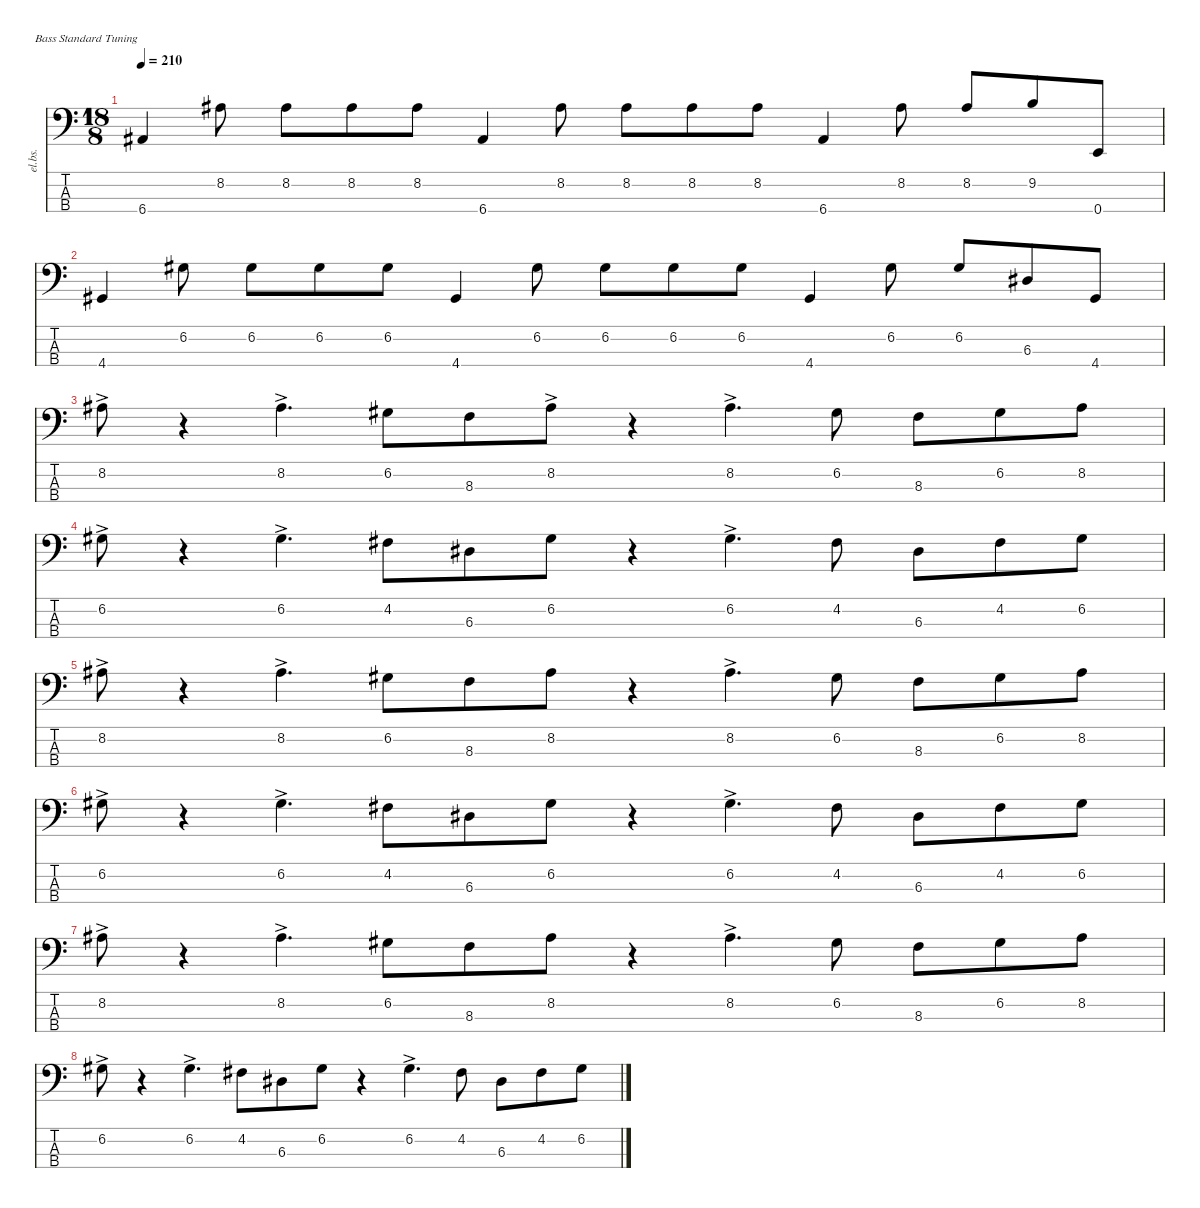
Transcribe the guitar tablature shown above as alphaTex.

\defaultSystemsLayout 4
\hideDynamics
\bracketExtendMode nobrackets
\otherSystemsTrackNameOrientation horizontal
\track ("Bass" "el.bs.") {instrument electricbassfinger}
\staff {score tabs}
\tuning (G2 D2 A1 E1)
\ts (18 8)
\tempo 210
\clef f4
\ks c
6.4{acc #}.4{dy f beam Up} 8.2{acc #}.8{beam Down} 8.2{acc #}.8{beam Down} 8.2{acc #}.8{beam Down} 8.2{acc #}.8{beam Down} 6.4{acc #}.4{beam Up} 8.2{acc #}.8{beam Down} 8.2{acc #}.8{beam Down} 8.2{acc #}.8{beam Down} 8.2{acc #}.8{beam Down} 6.4{acc #}.4{beam Up} 8.2{acc #}.8{beam Down} 8.2{acc #}.8{beam Up} 9.2.8{beam Up} 0.4.8{beam Up} |
4.4{acc #}.4{beam Up} 6.2{acc #}.8{beam Down} 6.2{acc #}.8{beam Down} 6.2{acc #}.8{beam Down} 6.2{acc #}.8{beam Down} 4.4{acc #}.4{beam Up} 6.2{acc #}.8{beam Down} 6.2{acc #}.8{beam Down} 6.2{acc #}.8{beam Down} 6.2{acc #}.8{beam Down} 4.4{acc #}.4{beam Up} 6.2{acc #}.8{beam Down} 6.2{acc #}.8{beam Up} 6.3{acc #}.8{beam Up} 4.4{acc #}.8{beam Up} |
8.2{ac acc #}.8{beam Down} r.4{beam Down} 8.2{ac acc #}.4{d beam Down} 6.2{acc #}.8{beam Down} 8.3.8{beam Down} 8.2{ac acc #}.8{beam Down} r.4{beam Down} 8.2{ac acc #}.4{d beam Down} 6.2{acc #}.8{beam Down} 8.3.8{beam Down} 6.2{acc #}.8{beam Down} 8.2{acc #}.8{beam Down} |
6.2{ac acc #}.8{beam Down} r.4{beam Down} 6.2{ac acc #}.4{d beam Down} 4.2{acc #}.8{beam Down} 6.3{acc #}.8{beam Down} 6.2{acc #}.8{beam Down} r.4{beam Down} 6.2{ac acc #}.4{d beam Down} 4.2{acc #}.8{beam Down} 6.3{acc #}.8{beam Down} 4.2{acc #}.8{beam Down} 6.2{acc #}.8{beam Down} |
8.2{ac acc #}.8{beam Down} r.4{beam Down} 8.2{ac acc #}.4{d beam Down} 6.2{acc #}.8{beam Down} 8.3.8{beam Down} 8.2{acc #}.8{beam Down} r.4{beam Down} 8.2{ac acc #}.4{d beam Down} 6.2{acc #}.8{beam Down} 8.3.8{beam Down} 6.2{acc #}.8{beam Down} 8.2{acc #}.8{beam Down} |
6.2{ac acc #}.8{beam Down} r.4{beam Down} 6.2{ac acc #}.4{d beam Down} 4.2{acc #}.8{beam Down} 6.3{acc #}.8{beam Down} 6.2{acc #}.8{beam Down} r.4{beam Down} 6.2{ac acc #}.4{d beam Down} 4.2{acc #}.8{beam Down} 6.3{acc #}.8{beam Down} 4.2{acc #}.8{beam Down} 6.2{acc #}.8{beam Down} |
8.2{ac acc #}.8{beam Down} r.4{beam Down} 8.2{ac acc #}.4{d beam Down} 6.2{acc #}.8{beam Down} 8.3.8{beam Down} 8.2{acc #}.8{beam Down} r.4{beam Down} 8.2{ac acc #}.4{d beam Down} 6.2{acc #}.8{beam Down} 8.3.8{beam Down} 6.2{acc #}.8{beam Down} 8.2{acc #}.8{beam Down} |
6.2{ac acc #}.8{beam Down} r.4{beam Down} 6.2{ac acc #}.4{d beam Down} 4.2{acc #}.8{beam Down} 6.3{acc #}.8{beam Down} 6.2{acc #}.8{beam Down} r.4{beam Down} 6.2{ac acc #}.4{d beam Down} 4.2{acc #}.8{beam Down} 6.3{acc #}.8{beam Down} 4.2{acc #}.8{beam Down} 6.2{acc #}.8{beam Down}
